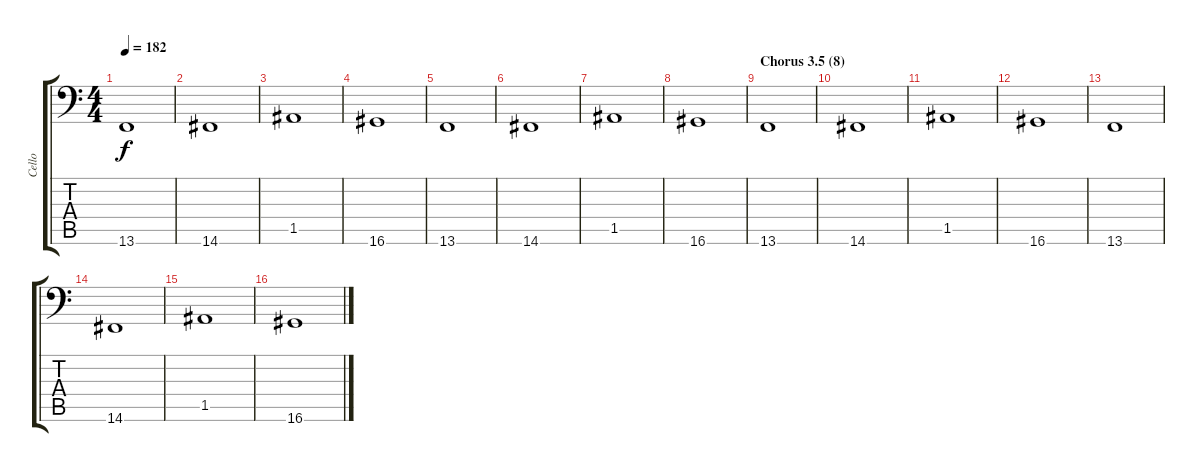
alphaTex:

\track ("Cello" "Cello") {instrument cello}
\staff {score tabs}
\tuning (E4 B3 G3 D3 A2 E1) {hide}
\ts (4 4)
\tempo 182
\clef f4
\ks c
13.6.1{dy f} |
14.6.1 |
1.5.1 |
16.6.1 |
13.6.1 |
14.6.1 |
1.5.1 |
16.6.1 |
\section ("" "Chorus 3.5 (8)")
13.6.1 |
14.6.1 |
1.5.1 |
16.6.1 |
13.6.1 |
14.6.1 |
1.5.1 |
16.6.1
